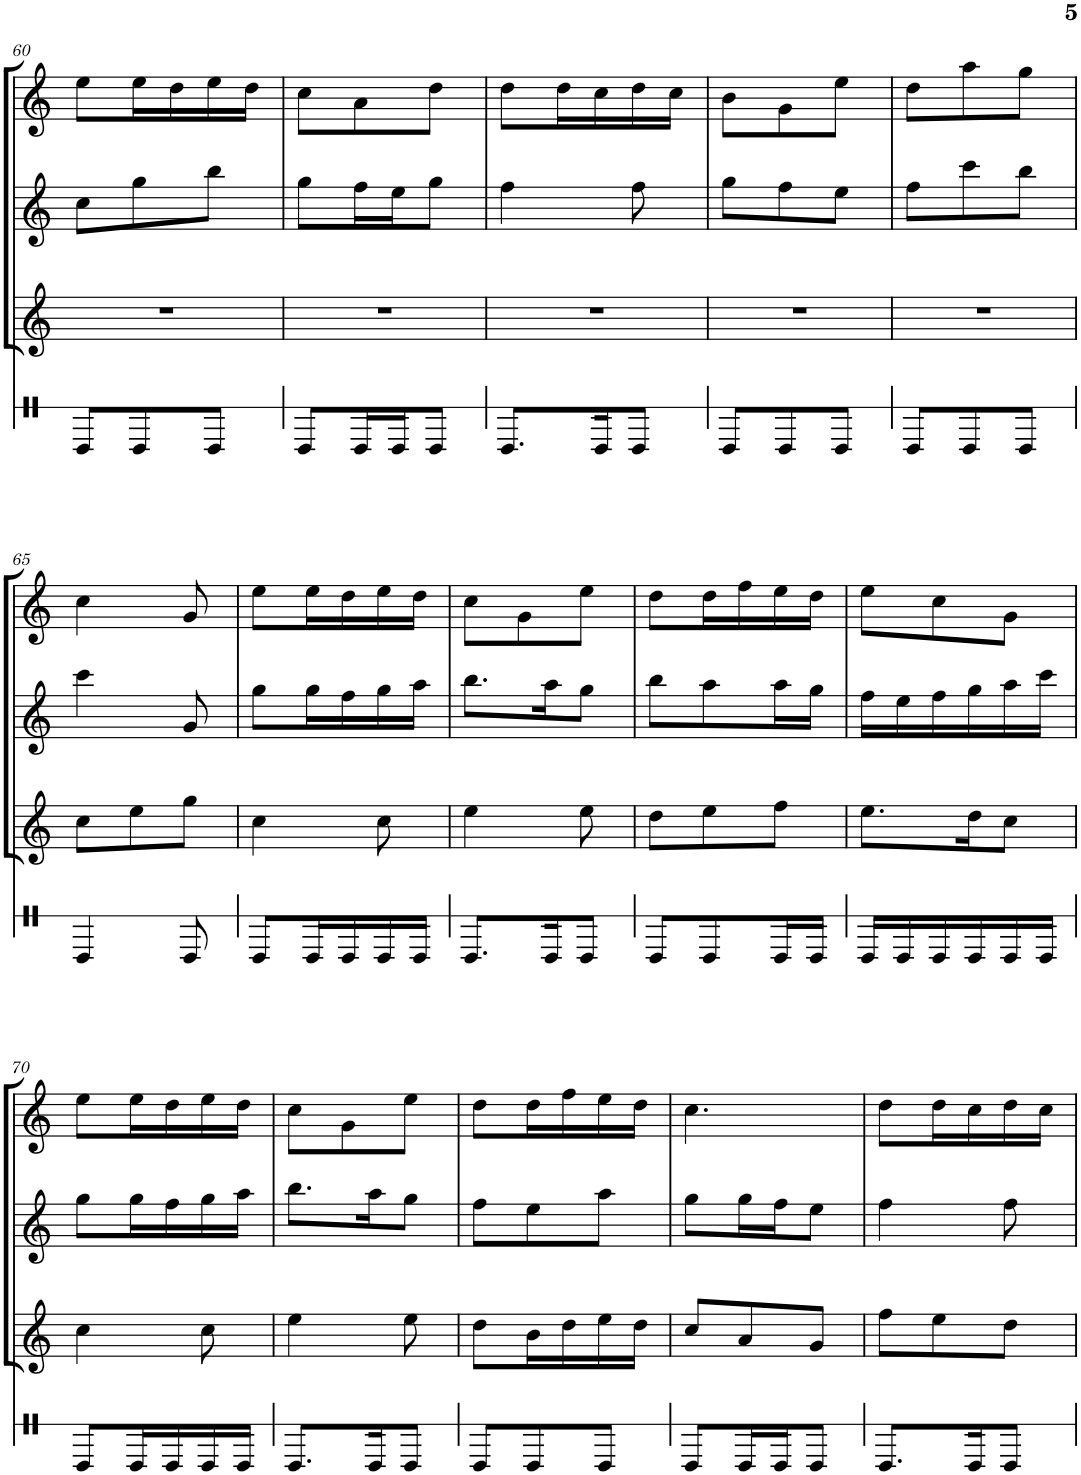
**kern	**kern	**kern	**kern
*part4	*part3	*part2	*part1
*staff4	*staff3	*staff2	*staff1
*I"Timbal	*I"Gralla 3	*I"Gralla 2	*I"Gralla 1
!!LO:PB:g=z
*clefX	*clefG2	*clefG2	*clefG2
*k[]	*k[]	*k[]	*k[]
*	*C:	*C:	*C:
*M3/8	*M3/8	*M3/8	*M3/8
=60	=60	=60	=60
8e/L	4.r	8cc\L	8ee\L
8e/	.	8gg\	16ee\L
.	.	.	16dd\
8e/J	.	8bb\J	16ee\
.	.	.	16dd\JJ
=61	=61	=61	=61
8e/L	4.r	8gg\L	8cc\L
16e/L	.	16ff\L	8a\
16e/J	.	16ee\J	.
8e/J	.	8gg\J	8dd\J
=62	=62	=62	=62
8.e/L	4.r	4ff\	8dd\L
.	.	.	16dd\L
16e/K	.	.	16cc\
8e/J	.	8ff\	16dd\
.	.	.	16cc\JJ
=63	=63	=63	=63
8e/L	4.r	8gg\L	8b\L
8e/	.	8ff\	8g\
8e/J	.	8ee\J	8ee\J
=64	=64	=64	=64
8e/L	4.r	8ff\L	8dd\L
8e/	.	8ccc\	8aa\
8e/J	.	8bb\J	8gg\J
!!LO:LB:g=z
=65	=65	=65	=65
4e/	8cc\L	4ccc\	4cc\
.	8ee\	.	.
8e/	8gg\J	8g/	8g/
=66	=66	=66	=66
8e/L	4cc\	8gg\L	8ee\L
16e/L	.	16gg\L	16ee\L
16e/	.	16ff\	16dd\
16e/	8cc\	16gg\	16ee\
16e/JJ	.	16aa\JJ	16dd\JJ
=67	=67	=67	=67
8.e/L	4ee\	8.bb\L	8cc\L
.	.	.	8g\
16e/K	.	16aa\K	.
8e/J	8ee\	8gg\J	8ee\J
=68	=68	=68	=68
8e/L	8dd\L	8bb\L	8dd\L
8e/	8ee\	8aa\	16dd\L
.	.	.	16ff\
16e/L	8ff\J	16aa\L	16ee\
16e/JJ	.	16gg\JJ	16dd\JJ
=69	=69	=69	=69
16e/LL	8.ee\L	16ff\LL	8ee\L
16e/	.	16ee\	.
16e/	.	16ff\	8cc\
16e/	16dd\K	16gg\	.
16e/	8cc\J	16aa\	8g\J
16e/JJ	.	16ccc\JJ	.
!!LO:LB:g=z
=70	=70	=70	=70
8e/L	4cc\	8gg\L	8ee\L
16e/L	.	16gg\L	16ee\L
16e/	.	16ff\	16dd\
16e/	8cc\	16gg\	16ee\
16e/JJ	.	16aa\JJ	16dd\JJ
=71	=71	=71	=71
8.e/L	4ee\	8.bb\L	8cc\L
.	.	.	8g\
16e/K	.	16aa\K	.
8e/J	8ee\	8gg\J	8ee\J
=72	=72	=72	=72
8e/L	8dd\L	8ff\L	8dd\L
8e/	16b\L	8ee\	16dd\L
.	16dd\	.	16ff\
8e/J	16ee\	8aa\J	16ee\
.	16dd\JJ	.	16dd\JJ
=73	=73	=73	=73
8e/L	8cc/L	8gg\L	4.cc\
16e/L	8a/	16gg\L	.
16e/J	.	16ff\J	.
8e/J	8g/J	8ee\J	.
=74	=74	=74	=74
8.e/L	8ff\L	4ff\	8dd\L
.	8ee\	.	16dd\L
16e/K	.	.	16cc\
8e/J	8dd\J	8ff\	16dd\
.	.	.	16cc\JJ
=	=	=	=
*-	*-	*-	*-
